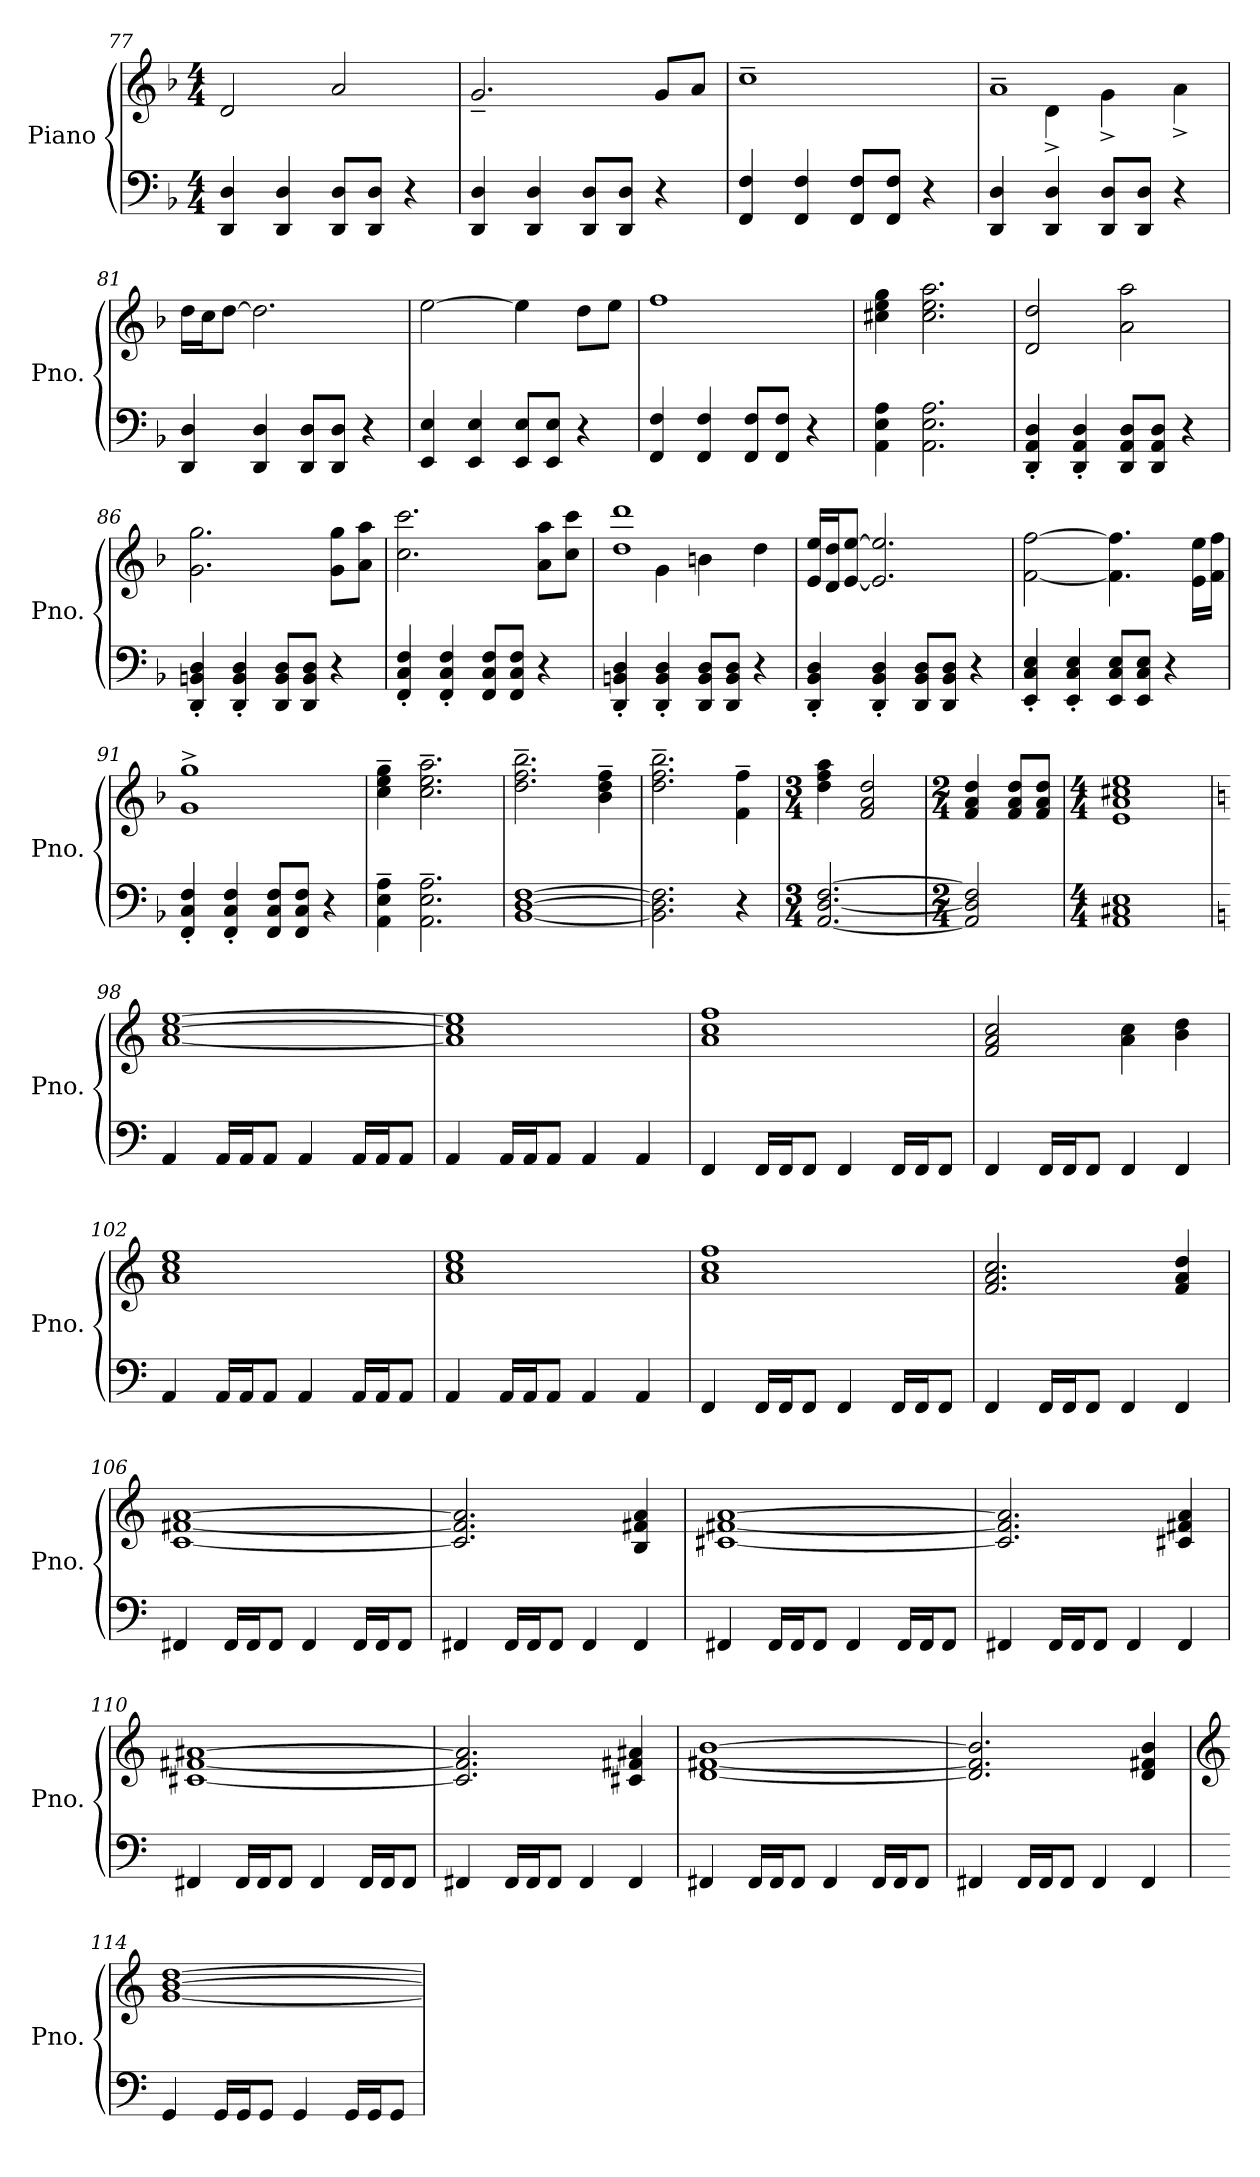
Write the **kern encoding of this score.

**kern	**kern
*part1	*part1
*staff2	*staff1
*I"Piano	*
*I'Pno.	*
*clefF4	*clefG2
*k[b-]	*k[b-]
*M4/4	*M4/4
*MM168	*MM168
=77	=77
4DD/ 4D/	2d/
4DD/ 4D/	.
8DD/ 8D/L	2a/
8DD/ 8D/J	.
4r	.
=78	=78
4DD/ 4D/	2.g~/
4DD/ 4D/	.
8DD/ 8D/L	.
8DD/ 8D/J	.
4r	8g/L
.	8a/J
=79	=79
4FF/ 4F/	1cc~
4FF/ 4F/	.
8FF/ 8F/L	.
8FF/ 8F/J	.
4r	.
=80	=80
*	*^
4DD/ 4D/	1a~	4ryy
4DD/ 4D/	.	4d^\
8DD/ 8D/L	.	4g^\
8DD/ 8D/J	.	.
4r	.	4a^\
*	*v	*v
=81	=81
4DD/ 4D/	16dd\LL
.	16cc\J
.	[8dd\J
4DD/ 4D/	2.dd\]
8DD/ 8D/L	.
8DD/ 8D/J	.
4r	.
!!LO:LB:g=z
=82	=82
4EE/ 4E/	[2ee\
4EE/ 4E/	.
8EE/ 8E/L	4ee\]
8EE/ 8E/J	.
4r	8dd\L
.	8ee\J
=83	=83
4FF/ 4F/	1ff
4FF/ 4F/	.
8FF/ 8F/L	.
8FF/ 8F/J	.
4r	.
=84	=84
4AA\ 4E\ 4A\	4cc#X\ 4ee\ 4gg\
2.AA\ 2.E\ 2.A\	2.cc#\ 2.ee\ 2.aa\
=85	=85
4DD/' 4AA/' 4D/'	2d/ 2dd/
4DD/' 4AA/' 4D/'	.
8DD/ 8AA/ 8D/L	2a\ 2aa\
8DD/ 8AA/ 8D/J	.
4r	.
=86	=86
4DD/' 4BBn/' 4D/'	2.g\ 2.gg\
4DD/' 4BB/' 4D/'	.
8DD/ 8BB/ 8D/L	.
8DD/ 8BB/ 8D/J	.
4r	8g\ 8gg\L
.	8a\ 8aa\J
=87	=87
4FF/' 4C/' 4F/'	2.cc\ 2.ccc\
4FF/' 4C/' 4F/'	.
8FF/ 8C/ 8F/L	.
8FF/ 8C/ 8F/J	.
4r	8a\ 8aa\L
.	8cc\ 8ccc\J
!!LO:PB:g=z
=88	=88
*	*^
4DD/' 4BBn/' 4D/'	1dd 1ddd	4ryy
4DD/' 4BB/' 4D/'	.	4g\
8DD/ 8BB/ 8D/L	.	4bn\
8DD/ 8BB/ 8D/J	.	.
4r	.	4dd\
*	*v	*v
=89	=89
4DD/' 4BB-/' 4D/'	16e/ 16ee/LL
.	16d/ 16dd/J
.	[8e/ [8ee/J
4DD/' 4BB-/' 4D/'	2.e/] 2.ee/]
8DD/ 8BB-/ 8D/L	.
8DD/ 8BB-/ 8D/J	.
4r	.
=90	=90
4EE/' 4C/' 4E/'	[2f\ [2ff\
4EE/' 4C/' 4E/'	.
8EE/ 8C/ 8E/L	4.f\] 4.ff\]
8EE/ 8C/ 8E/J	.
4r	.
.	16e\ 16ee\LL
.	16f\ 16ff\JJ
=91	=91
4FF/' 4C/' 4F/'	1g^ 1gg^
4FF/' 4C/' 4F/'	.
8FF/ 8C/ 8F/L	.
8FF/ 8C/ 8F/J	.
4r	.
=92	=92
4AA\~ 4E\~ 4A\~	4cc\~ 4ee\~ 4gg\~
2.AA\~ 2.E\~ 2.A\~	2.cc\~ 2.ee\~ 2.aa\~
=93	=93
[1BB- [1D [1F	2.dd\~ 2.ff\~ 2.bb-\~
.	4b-\~ 4dd\~ 4ff\~
=94	=94
2.BB-\] 2.D\] 2.F\]	2.dd\~ 2.ff\~ 2.bb-\~
4r	4f\~ 4ff\~
!!LO:LB:g=z
=95	=95
*M3/4	*M3/4
[2.AA/ [2.D/ [2.F/	4dd\ 4ff\ 4aa\
.	2f/ 2a/ 2dd/
=96	=96
*M2/4	*M2/4
2AA/] 2D/] 2F/]	4f/ 4a/ 4dd/
.	8f/ 8a/ 8dd/L
.	8f/ 8a/ 8dd/J
=97	=97
*M4/4	*M4/4
1AA 1C#X 1E	1e 1a 1cc#X 1ee
=98	=98
*k[]	*k[]
*	*MM150
4AA/	[1a [1cc [1ee
16AA/LL	.
16AA/J	.
8AA/J	.
4AA/	.
16AA/LL	.
16AA/J	.
8AA/J	.
=99	=99
4AA/	1a] 1cc] 1ee]
16AA/LL	.
16AA/J	.
8AA/J	.
4AA/	.
4AA/	.
=100	=100
4FF/	1a 1cc 1ff
16FF/LL	.
16FF/J	.
8FF/J	.
4FF/	.
16FF/LL	.
16FF/J	.
8FF/J	.
=101	=101
4FF/	2f/ 2a/ 2cc/
16FF/LL	.
16FF/J	.
8FF/J	.
4FF/	4a\ 4cc\
4FF/	4b\ 4dd\
!!LO:LB:g=z
=102	=102
4AA/	1a 1cc 1ee
16AA/LL	.
16AA/J	.
8AA/J	.
4AA/	.
16AA/LL	.
16AA/J	.
8AA/J	.
=103	=103
4AA/	1a 1cc 1ee
16AA/LL	.
16AA/J	.
8AA/J	.
4AA/	.
4AA/	.
=104	=104
4FF/	1a 1cc 1ff
16FF/LL	.
16FF/J	.
8FF/J	.
4FF/	.
16FF/LL	.
16FF/J	.
8FF/J	.
=105	=105
4FF/	2.f/ 2.a/ 2.cc/
16FF/LL	.
16FF/J	.
8FF/J	.
4FF/	.
4FF/	4f/ 4a/ 4dd/
=106	=106
4FF#X/	[1c [1f#X [1a
16FF#/LL	.
16FF#/J	.
8FF#/J	.
4FF#/	.
16FF#/LL	.
16FF#/J	.
8FF#/J	.
=107	=107
4FF#X/	2.c/] 2.f#/] 2.a/]
16FF#/LL	.
16FF#/J	.
8FF#/J	.
4FF#/	.
4FF#/	4B/ 4f#X/ 4a/
!!LO:LB:g=z
=108	=108
4FF#X/	[1c#X [1f#X [1a
16FF#/LL	.
16FF#/J	.
8FF#/J	.
4FF#/	.
16FF#/LL	.
16FF#/J	.
8FF#/J	.
=109	=109
4FF#X/	2.c#/] 2.f#/] 2.a/]
16FF#/LL	.
16FF#/J	.
8FF#/J	.
4FF#/	.
4FF#/	4c#X/ 4f#X/ 4a/
=110	=110
4FF#X/	[1c#X [1f#X [1a#X
16FF#/LL	.
16FF#/J	.
8FF#/J	.
4FF#/	.
16FF#/LL	.
16FF#/J	.
8FF#/J	.
=111	=111
4FF#X/	2.c#/] 2.f#/] 2.a#/]
16FF#/LL	.
16FF#/J	.
8FF#/J	.
4FF#/	.
4FF#/	4c#X/ 4f#X/ 4a#X/
=112	=112
4FF#X/	[1d [1f#X [1b
16FF#/LL	.
16FF#/J	.
8FF#/J	.
4FF#/	.
16FF#/LL	.
16FF#/J	.
8FF#/J	.
!!LO:LB:g=z
=113	=113
4FF#X/	2.d/] 2.f#/] 2.b/]
16FF#/LL	.
16FF#/J	.
8FF#/J	.
4FF#/	.
4FF#/	4d/ 4f#X/ 4b/
=114	=114
*	*clefG2
4GG/	[1g [1b [1dd
16GG/LL	.
16GG/J	.
8GG/J	.
4GG/	.
16GG/LL	.
16GG/J	.
8GG/J	.
=	=
*-	*-
